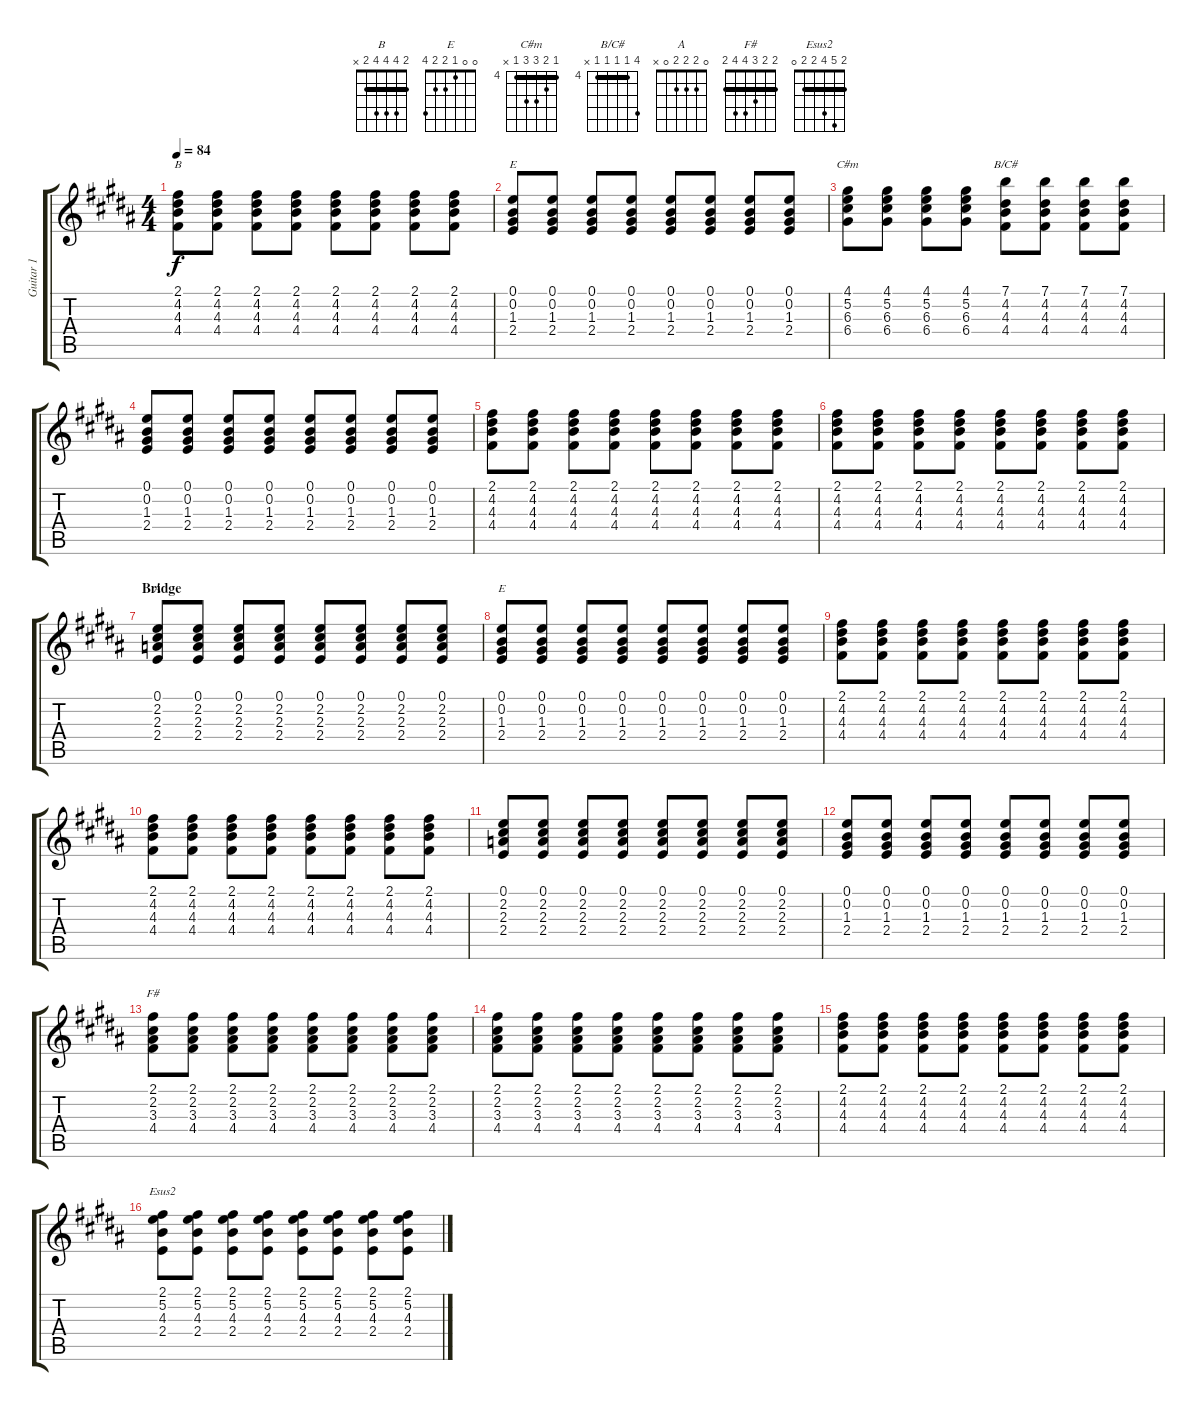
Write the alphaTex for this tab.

\track ("Guitar 1" "Guitar 1") {instrument electricguitarjazz}
\staff {score tabs}
\tuning (E4 B3 G3 D3 A2 E2) {hide}
\chord ("B" 2 4 4 4 2 x) {barre 2}
\chord ("E" 0 0 1 2 2 0)
\chord ("C#m" 4 5 6 6 4 x) {firstfret 4 barre 4}
\chord ("B/C#" 7 4 4 4 4 x) {firstfret 4 barre 4}
\chord ("A" 0 2 2 2 0 x)
\chord ("E" 0 0 1 2 2 4)
\chord ("F#" 2 2 3 4 4 2) {barre 2}
\chord ("Esus2" 2 5 4 2 2 0) {barre 2}
\ts (4 4)
\tempo 84
\clef g2
\ks b
(2.1 4.2 4.3 4.4).8{ch "B" dy f instrument overdrivenguitar} (2.1 4.2 4.3 4.4).8 (2.1 4.2 4.3 4.4).8 (2.1 4.2 4.3 4.4).8 (2.1 4.2 4.3 4.4).8 (2.1 4.2 4.3 4.4).8 (2.1 4.2 4.3 4.4).8 (2.1 4.2 4.3 4.4).8 |
(0.1 0.2 1.3 2.4).8{ch "E" instrument overdrivenguitar} (0.1 0.2 1.3 2.4).8 (0.1 0.2 1.3 2.4).8 (0.1 0.2 1.3 2.4).8 (0.1 0.2 1.3 2.4).8 (0.1 0.2 1.3 2.4).8 (0.1 0.2 1.3 2.4).8 (0.1 0.2 1.3 2.4).8 |
(4.1 5.2 6.3 6.4).8{ch "C#m" instrument overdrivenguitar} (4.1 5.2 6.3 6.4).8 (4.1 5.2 6.3 6.4).8 (4.1 5.2 6.3 6.4).8 (7.1 4.2 4.3 4.4).8{ch "B/C#" instrument overdrivenguitar} (7.1 4.2 4.3 4.4).8 (7.1 4.2 4.3 4.4).8 (7.1 4.2 4.3 4.4).8 |
(0.1 0.2 1.3 2.4).8{instrument overdrivenguitar} (0.1 0.2 1.3 2.4).8 (0.1 0.2 1.3 2.4).8 (0.1 0.2 1.3 2.4).8 (0.1 0.2 1.3 2.4).8 (0.1 0.2 1.3 2.4).8 (0.1 0.2 1.3 2.4).8 (0.1 0.2 1.3 2.4).8 |
(2.1 4.2 4.3 4.4).8{instrument overdrivenguitar} (2.1 4.2 4.3 4.4).8 (2.1 4.2 4.3 4.4).8 (2.1 4.2 4.3 4.4).8 (2.1 4.2 4.3 4.4).8 (2.1 4.2 4.3 4.4).8 (2.1 4.2 4.3 4.4).8 (2.1 4.2 4.3 4.4).8 |
(2.1 4.2 4.3 4.4).8{instrument overdrivenguitar} (2.1 4.2 4.3 4.4).8 (2.1 4.2 4.3 4.4).8 (2.1 4.2 4.3 4.4).8 (2.1 4.2 4.3 4.4).8 (2.1 4.2 4.3 4.4).8 (2.1 4.2 4.3 4.4).8 (2.1 4.2 4.3 4.4).8 |
\section ("" "Bridge")
(0.1 2.2 2.3 2.4).8{ch "A" instrument overdrivenguitar} (0.1 2.2 2.3 2.4).8 (0.1 2.2 2.3 2.4).8 (0.1 2.2 2.3 2.4).8 (0.1 2.2 2.3 2.4).8 (0.1 2.2 2.3 2.4).8 (0.1 2.2 2.3 2.4).8 (0.1 2.2 2.3 2.4).8 |
(0.1 0.2 1.3 2.4).8{ch "E" instrument overdrivenguitar} (0.1 0.2 1.3 2.4).8 (0.1 0.2 1.3 2.4).8 (0.1 0.2 1.3 2.4).8 (0.1 0.2 1.3 2.4).8 (0.1 0.2 1.3 2.4).8 (0.1 0.2 1.3 2.4).8 (0.1 0.2 1.3 2.4).8 |
(2.1 4.2 4.3 4.4).8{instrument overdrivenguitar} (2.1 4.2 4.3 4.4).8 (2.1 4.2 4.3 4.4).8 (2.1 4.2 4.3 4.4).8 (2.1 4.2 4.3 4.4).8 (2.1 4.2 4.3 4.4).8 (2.1 4.2 4.3 4.4).8 (2.1 4.2 4.3 4.4).8 |
(2.1 4.2 4.3 4.4).8{instrument overdrivenguitar} (2.1 4.2 4.3 4.4).8 (2.1 4.2 4.3 4.4).8 (2.1 4.2 4.3 4.4).8 (2.1 4.2 4.3 4.4).8 (2.1 4.2 4.3 4.4).8 (2.1 4.2 4.3 4.4).8 (2.1 4.2 4.3 4.4).8 |
(0.1 2.2 2.3 2.4).8{instrument overdrivenguitar} (0.1 2.2 2.3 2.4).8 (0.1 2.2 2.3 2.4).8 (0.1 2.2 2.3 2.4).8 (0.1 2.2 2.3 2.4).8 (0.1 2.2 2.3 2.4).8 (0.1 2.2 2.3 2.4).8 (0.1 2.2 2.3 2.4).8 |
(0.1 0.2 1.3 2.4).8{instrument overdrivenguitar} (0.1 0.2 1.3 2.4).8 (0.1 0.2 1.3 2.4).8 (0.1 0.2 1.3 2.4).8 (0.1 0.2 1.3 2.4).8 (0.1 0.2 1.3 2.4).8 (0.1 0.2 1.3 2.4).8 (0.1 0.2 1.3 2.4).8 |
(2.1 2.2 3.3 4.4).8{ch "F#" instrument overdrivenguitar} (2.1 2.2 3.3 4.4).8 (2.1 2.2 3.3 4.4).8 (2.1 2.2 3.3 4.4).8 (2.1 2.2 3.3 4.4).8 (2.1 2.2 3.3 4.4).8 (2.1 2.2 3.3 4.4).8 (2.1 2.2 3.3 4.4).8 |
(2.1 2.2 3.3 4.4).8{instrument overdrivenguitar} (2.1 2.2 3.3 4.4).8 (2.1 2.2 3.3 4.4).8 (2.1 2.2 3.3 4.4).8 (2.1 2.2 3.3 4.4).8 (2.1 2.2 3.3 4.4).8 (2.1 2.2 3.3 4.4).8 (2.1 2.2 3.3 4.4).8 |
(2.1 4.2 4.3 4.4).8{instrument overdrivenguitar} (2.1 4.2 4.3 4.4).8 (2.1 4.2 4.3 4.4).8 (2.1 4.2 4.3 4.4).8 (2.1 4.2 4.3 4.4).8 (2.1 4.2 4.3 4.4).8 (2.1 4.2 4.3 4.4).8 (2.1 4.2 4.3 4.4).8 |
(2.1 5.2 4.3 2.4).8{ch "Esus2" instrument overdrivenguitar} (2.1 5.2 4.3 2.4).8 (2.1 5.2 4.3 2.4).8 (2.1 5.2 4.3 2.4).8 (2.1 5.2 4.3 2.4).8 (2.1 5.2 4.3 2.4).8 (2.1 5.2 4.3 2.4).8 (2.1 5.2 4.3 2.4).8
